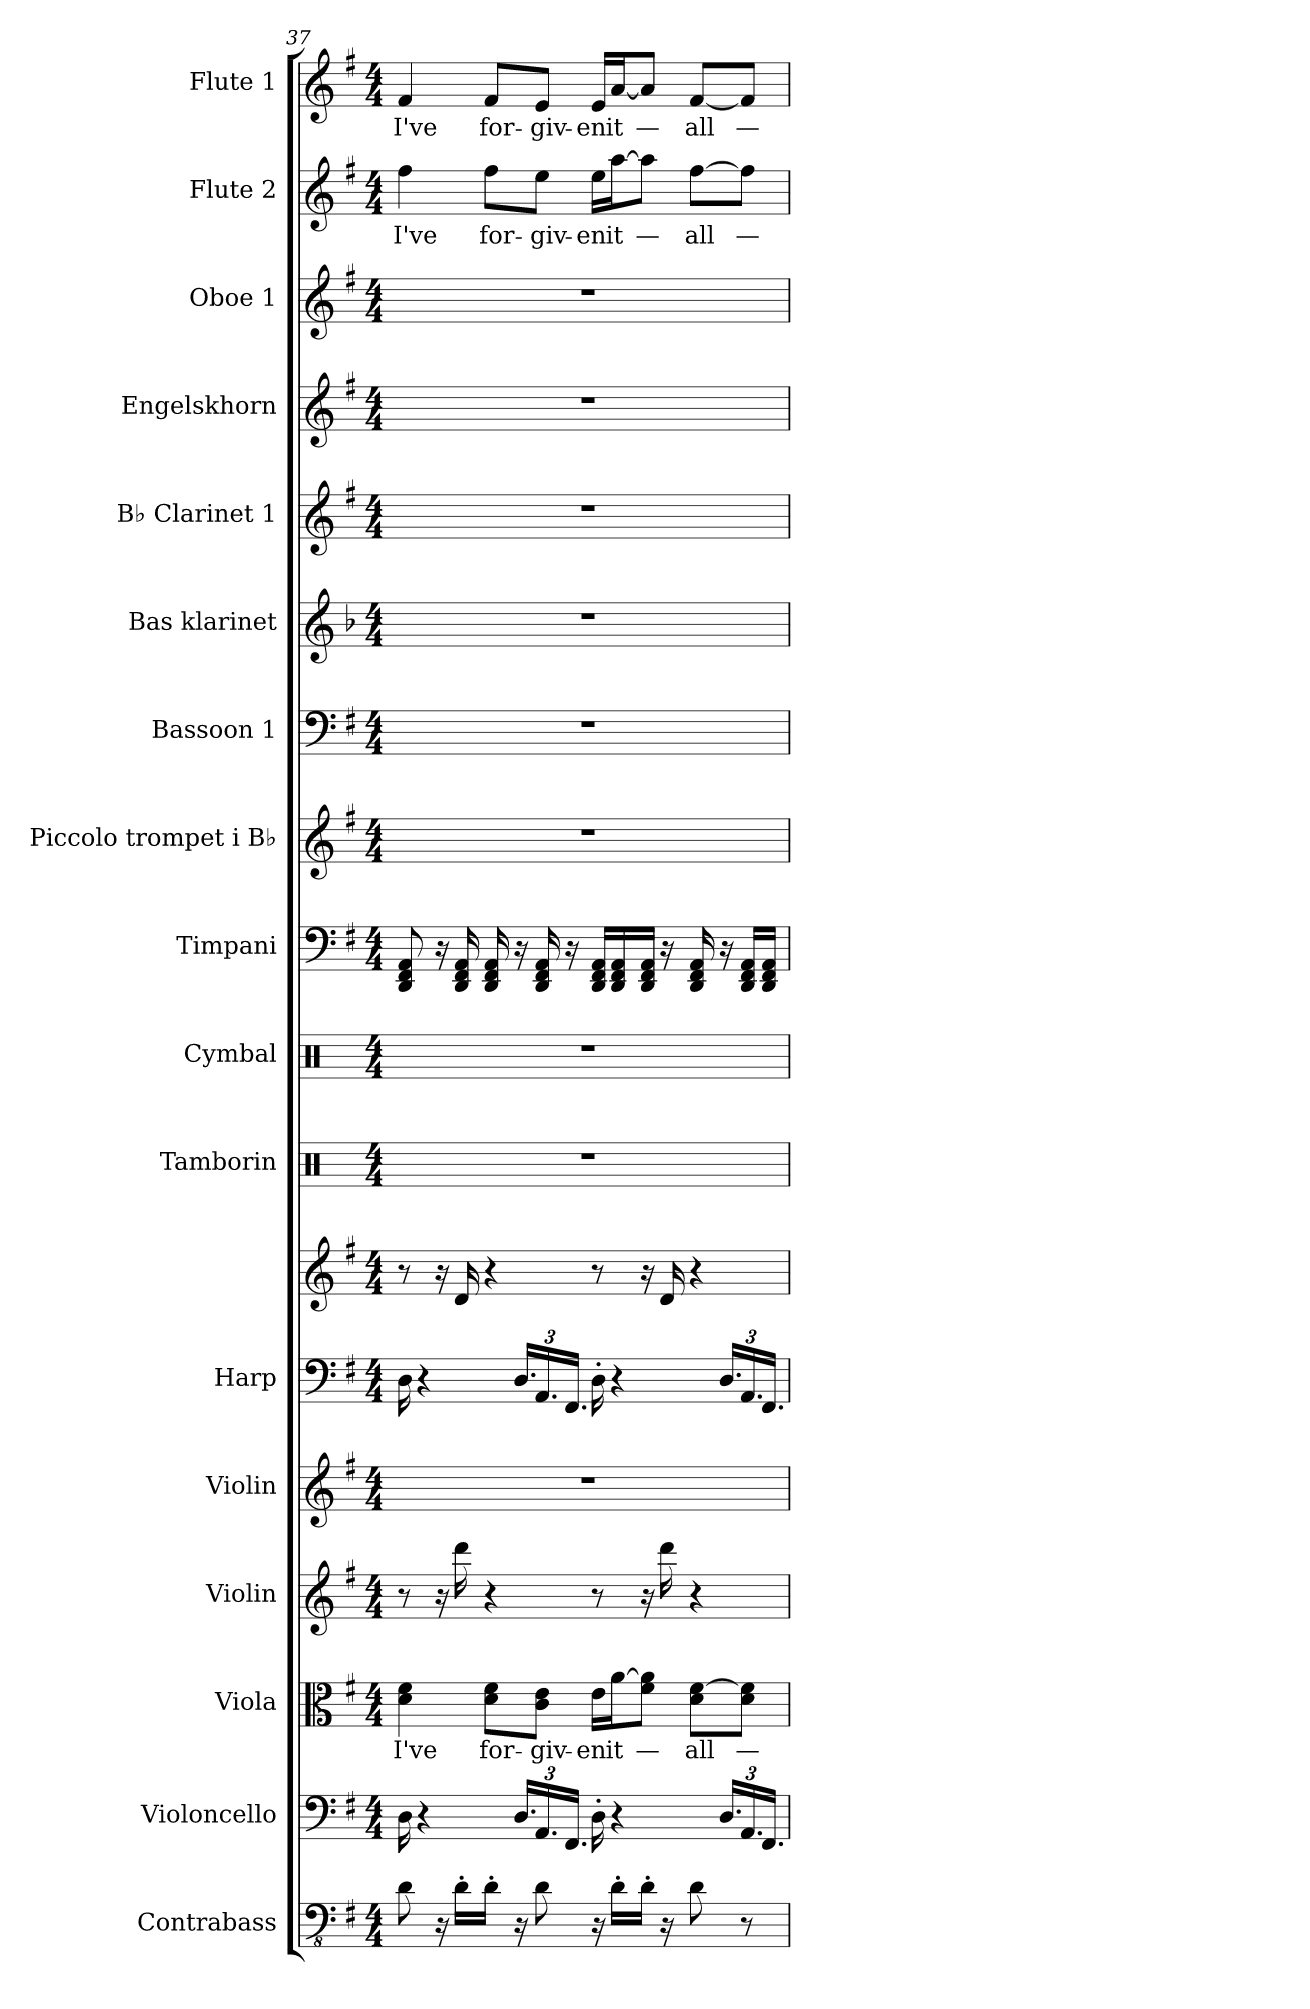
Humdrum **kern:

**kern	**kern	**kern	**text	**kern	**kern	**kern	**kern	**kern	**kern	**kern	**kern	**kern	**kern	**kern	**kern	**kern	**kern	**text	**kern	**text
*part17	*part16	*part15	*part15	*part14	*part13	*part12	*part12	*part11	*part10	*part9	*part8	*part7	*part6	*part5	*part4	*part3	*part2	*part2	*part1	*part1
*staff18	*staff17	*staff16	*staff16	*staff15	*staff14	*staff13	*staff12	*staff11	*staff10	*staff9	*staff8	*staff7	*staff6	*staff5	*staff4	*staff3	*staff2	*staff2	*staff1	*staff1
*I"Contrabass	*I"Violoncello	*I"Viola	*	*I"Violin	*I"Violin	*I"Harp	*	*I"Tamborin	*I"Cymbal	*I"Timpani	*I"Piccolo trompet i B♭	*I"Bassoon 1	*I"Bas klarinet	*I"B♭ Clarinet 1	*I"Engelskhorn	*I"Oboe 1	*I"Flute 2	*	*I"Flute 1	*
*I'Cb.	*I'Vc.	*I'Vla.	*	*I'Vln.	*I'Vln.	*I'Hrp.	*	*I'Tamb.	*I'Cym.	*I'Timp.	*I'P. tpt. i B♭	*I'Bsn. 1	*	*I'B♭ Cl. 1	*I'E.horn	*I'Ob. 1	*I'Fl. 2	*	*I'Fl. 1	*
*clefFv4	*clefF4	*clefC3	*	*clefG2	*clefG2	*clefF4	*clefG2	*clefX	*clefX	*clefF4	*clefG2	*clefF4	*clefG2	*clefG2	*clefG2	*clefG2	*clefG2	*	*clefG2	*
*ITrd7c12	*	*	*	*	*	*	*	*	*	*	*ITrd-6c-10	*	*ITrd8c14	*ITrd1c2	*ITrd4c7	*	*	*	*	*
*k[f#]	*k[f#]	*k[f#]	*	*k[f#]	*k[f#]	*k[f#]	*k[f#]	*k[]	*k[]	*k[f#]	*k[b-]	*k[f#]	*k[b-]	*k[b-]	*k[]	*k[f#]	*k[f#]	*	*k[f#]	*
*M4/4	*M4/4	*M4/4	*	*M4/4	*M4/4	*M4/4	*M4/4	*M4/4	*M4/4	*M4/4	*M4/4	*M4/4	*M4/4	*M4/4	*M4/4	*M4/4	*M4/4	*	*M4/4	*
=37	=37	=37	=37	=37	=37	=37	=37	=37	=37	=37	=37	=37	=37	=37	=37	=37	=37	=37	=37	=37
8DD\	16D\	4d\ 4f#\	I've	8r	1r	16D\	8r	1r	1r	8DD/ 8FF#/ 8AA/	1r	1r	1r	1r	1r	1r	4ff#\	I've	4f#/	I've
.	4r	.	.	.	.	4r	.	.	.	.	.	.	.	.	.	.	.	.	.	.
16r	.	.	.	16r	.	.	16r	.	.	16r	.	.	.	.	.	.	.	.	.	.
16DD'\LL	.	.	.	16ddd\	.	.	16d/	.	.	16DD/ 16FF#/ 16AA/	.	.	.	.	.	.	.	.	.	.
16DD'\JJ	.	8d\ 8f#\L	for-	4r	.	.	4r	.	.	16DD/ 16FF#/ 16AA/	.	.	.	.	.	.	8ff#\L	for-	8f#/L	for-
*	*Xbrackettup	*	*	*	*	*Xbrackettup	*	*	*	*	*	*	*	*	*	*	*	*	*	*
16r	24.D/LL	.	.	.	.	24.D/LL	.	.	.	16r	.	.	.	.	.	.	.	.	.	.
8DD\	24.AA/	8c\ 8e\J	-giv-	.	.	24.AA/	.	.	.	16DD/ 16FF#/ 16AA/	.	.	.	.	.	.	8ee\J	-giv-	8e/J	-giv-
.	24.FF#/JJ	.	.	.	.	24.FF#/JJ	.	.	.	16r	.	.	.	.	.	.	.	.	.	.
16r	16D'\	16e\LL	-en	8r	.	16D'\	8r	.	.	16DD/ 16FF#/ 16AA/LL	.	.	.	.	.	.	16ee\LL	-en	16e/LL	-en
16DD'\LL	4r	[16a\J	it	.	.	4r	.	.	.	16DD/ 16FF#/ 16AA/	.	.	.	.	.	.	[16aa\J	it	[16a/J	it
16DD'\JJ	.	8f#\ 8a\]J	—	16r	.	.	16r	.	.	16DD/ 16FF#/ 16AA/JJ	.	.	.	.	.	.	8aa\J]	—	8a/J]	—
16r	.	.	.	16ddd\	.	.	16d/	.	.	16r	.	.	.	.	.	.	.	.	.	.
8DD\	.	8d\ [8f#\L	all	4r	.	.	4r	.	.	16DD/ 16FF#/ 16AA/	.	.	.	.	.	.	[8ff#\L	all	[8f#/L	all
.	24.D/LL	.	.	.	.	24.D/LL	.	.	.	16r	.	.	.	.	.	.	.	.	.	.
8r	24.AA/	8d\ 8f#\]J	—	.	.	24.AA/	.	.	.	16DD/ 16FF#/ 16AA/LL	.	.	.	.	.	.	8ff#\J]	—	8f#/J]	—
.	24.FF#/JJ	.	.	.	.	24.FF#/JJ	.	.	.	16DD/ 16FF#/ 16AA/JJ	.	.	.	.	.	.	.	.	.	.
=	=	=	=	=	=	=	=	=	=	=	=	=	=	=	=	=	=	=	=	=
*-	*-	*-	*-	*-	*-	*-	*-	*-	*-	*-	*-	*-	*-	*-	*-	*-	*-	*-	*-	*-
